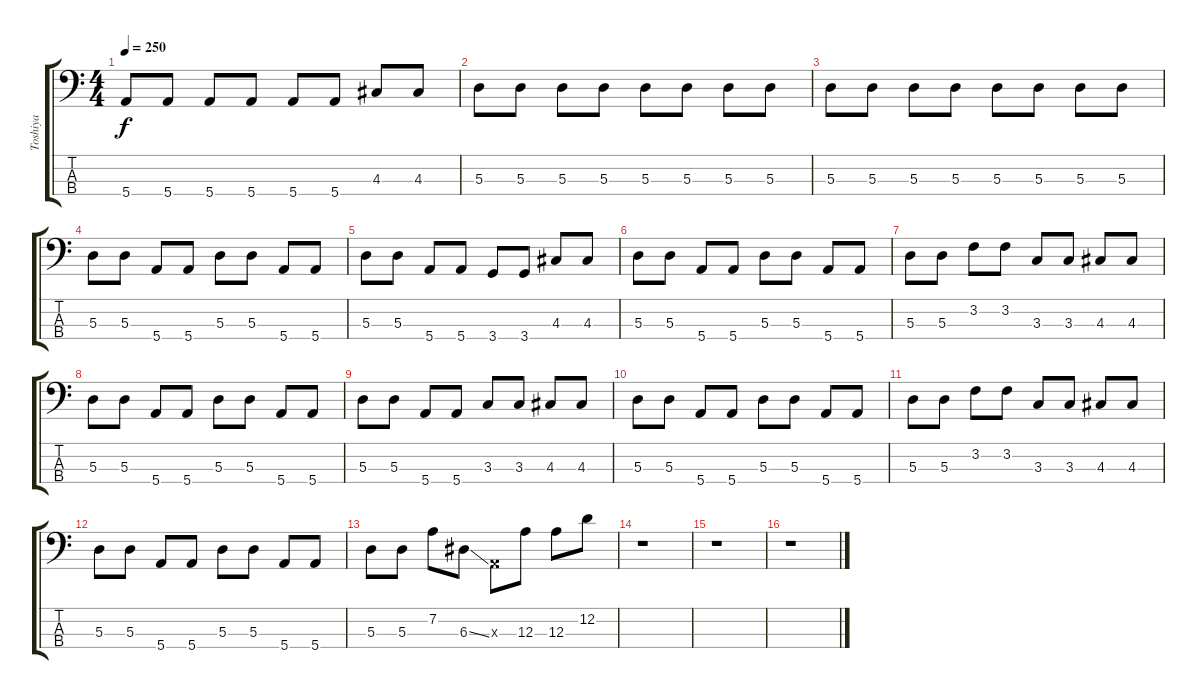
\track ("Toshiya" "Toshiya") {instrument slapbass2}
\staff {score tabs}
\tuning (G2 D2 A1 E1) {hide}
\ts (4 4)
\tempo 250
\clef f4
\ks c
5.4.8{dy f} 5.4.8 5.4.8 5.4.8 5.4.8 5.4.8 4.3.8 4.3.8 |
5.3.8 5.3.8 5.3.8 5.3.8 5.3.8 5.3.8 5.3.8 5.3.8 |
5.3.8 5.3.8 5.3.8 5.3.8 5.3.8 5.3.8 5.3.8 5.3.8 |
5.3.8 5.3.8 5.4.8 5.4.8 5.3.8 5.3.8 5.4.8 5.4.8 |
5.3.8 5.3.8 5.4.8 5.4.8 3.4.8 3.4.8 4.3.8 4.3.8 |
5.3.8 5.3.8 5.4.8 5.4.8 5.3.8 5.3.8 5.4.8 5.4.8 |
5.3.8 5.3.8 3.2.8 3.2.8 3.3.8 3.3.8 4.3.8 4.3.8 |
5.3.8 5.3.8 5.4.8 5.4.8 5.3.8 5.3.8 5.4.8 5.4.8 |
5.3.8 5.3.8 5.4.8 5.4.8 3.3.8 3.3.8 4.3.8 4.3.8 |
5.3.8 5.3.8 5.4.8 5.4.8 5.3.8 5.3.8 5.4.8 5.4.8 |
5.3.8 5.3.8 3.2.8 3.2.8 3.3.8 3.3.8 4.3.8 4.3.8 |
5.3.8 5.3.8 5.4.8 5.4.8 5.3.8 5.3.8 5.4.8 5.4.8 |
5.3.8 5.3.8 7.2.8 6.3{ss}.8 0.3{x}.8 12.3.8 12.3.8 12.2.8 |
r.1 |
r.1 |
r.1
